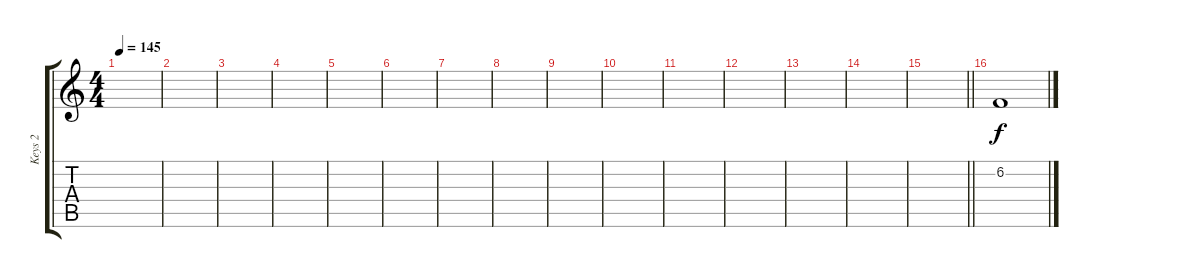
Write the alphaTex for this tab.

\track ("Keys 2" "Keys 2") {instrument pad3polysynth}
\staff {score tabs}
\tuning (E4 B3 G3 D3 A2 E2) {hide}
\ts (4 4)
\tempo 145
\clef g2
\ks c
|
|
|
|
|
|
|
|
|
|
|
|
|
|
\barLineRight lightlight
|
6.2.1
